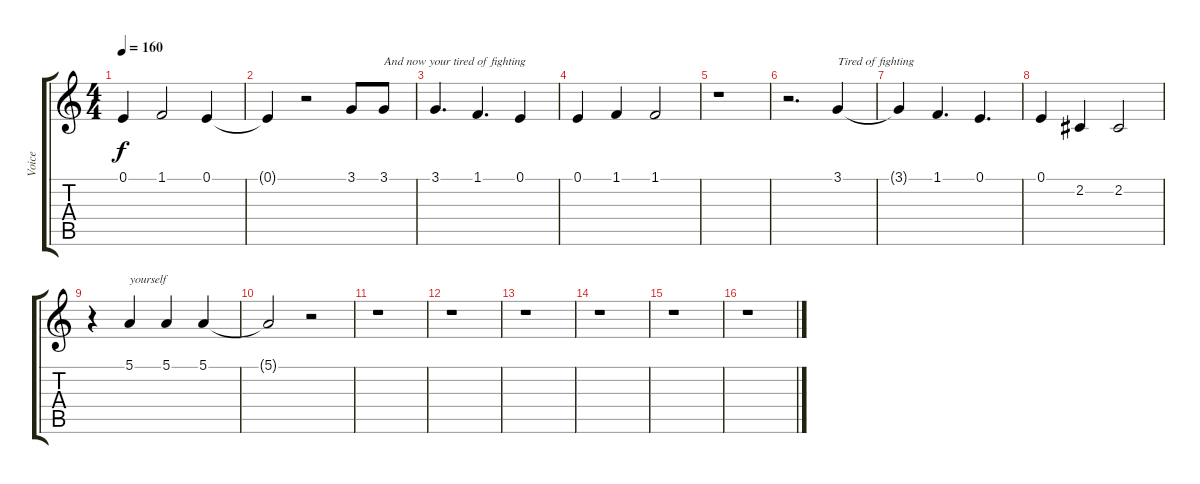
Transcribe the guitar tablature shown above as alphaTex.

\track ("Voice" "Voice") {instrument lead1square}
\staff {score tabs}
\tuning (E4 B3 G3 D3 A2 E2) {hide}
\ts (4 4)
\tempo 160
\clef g2
\ks c
0.1{t}.4{dy f} 1.1.2 0.1.4 |
0.1{t}.4 r.2 3.1.8 3.1.8{txt "And now your tired of fighting"} |
3.1.4{d} 1.1.4{d} 0.1.4 |
0.1.4 1.1.4 1.1.2 |
r.1 |
r.2{d} 3.1.4{txt "Tired of fighting"} |
3.1{t}.4 1.1.4{d} 0.1.4{d} |
0.1.4 2.2.4 2.2.2 |
r.4 5.1.4{txt "yourself"} 5.1.4 5.1.4 |
5.1{t}.2 r.2 |
r.1 |
r.1 |
r.1 |
r.1 |
r.1 |
r.1
